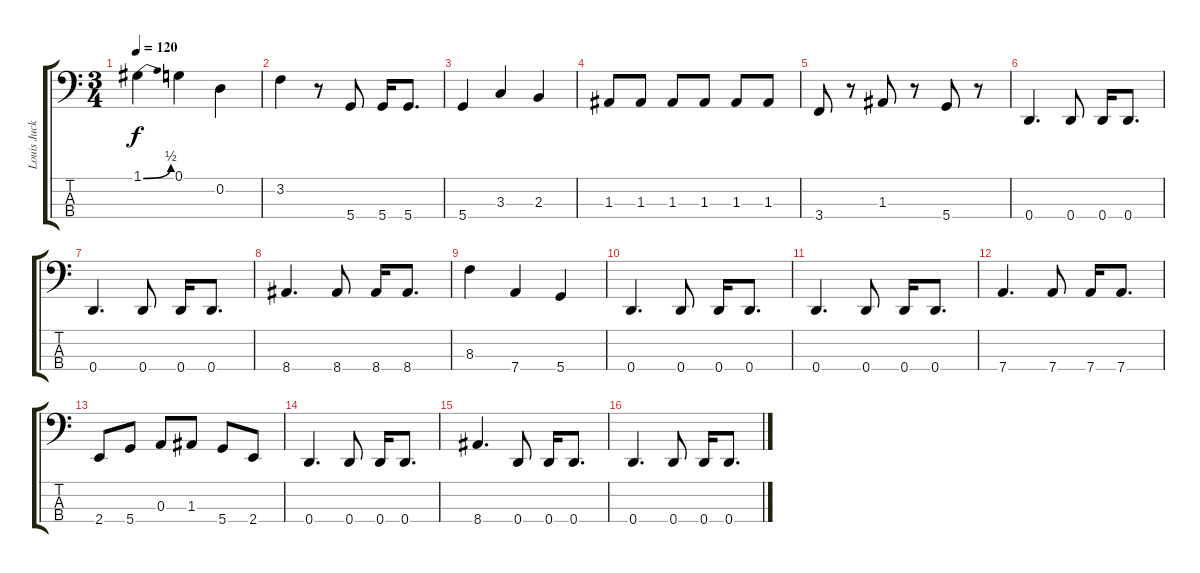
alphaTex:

\track ("Louis Jucker" "Louis Juck") {instrument electricbassfinger}
\staff {score tabs}
\tuning (G2 D2 A1 D1) {hide}
\ts (3 4)
\tempo 120
\clef f4
\ks c
1.1{be (bend 0 0 60 2)}.4{dy f} 0.1.4 0.2.4 |
3.2.4 r.8 5.4.8 5.4.16 5.4.8{d} |
5.4.4 3.3.4 2.3.4 |
1.3.8 1.3.8 1.3.8 1.3.8 1.3.8 1.3.8 |
3.4.8 r.8 1.3.8 r.8 5.4.8 r.8 |
0.4.4{d} 0.4.8 0.4.16 0.4.8{d} |
0.4.4{d} 0.4.8 0.4.16 0.4.8{d} |
8.4.4{d} 8.4.8 8.4.16 8.4.8{d} |
8.3.4 7.4.4 5.4.4 |
0.4.4{d} 0.4.8 0.4.16 0.4.8{d} |
0.4.4{d} 0.4.8 0.4.16 0.4.8{d} |
7.4.4{d} 7.4.8 7.4.16 7.4.8{d} |
2.4.8 5.4.8 0.3.8 1.3.8 5.4.8 2.4.8 |
0.4.4{d} 0.4.8 0.4.16 0.4.8{d} |
8.4.4{d} 0.4.8 0.4.16 0.4.8{d} |
0.4.4{d} 0.4.8 0.4.16 0.4.8{d}
